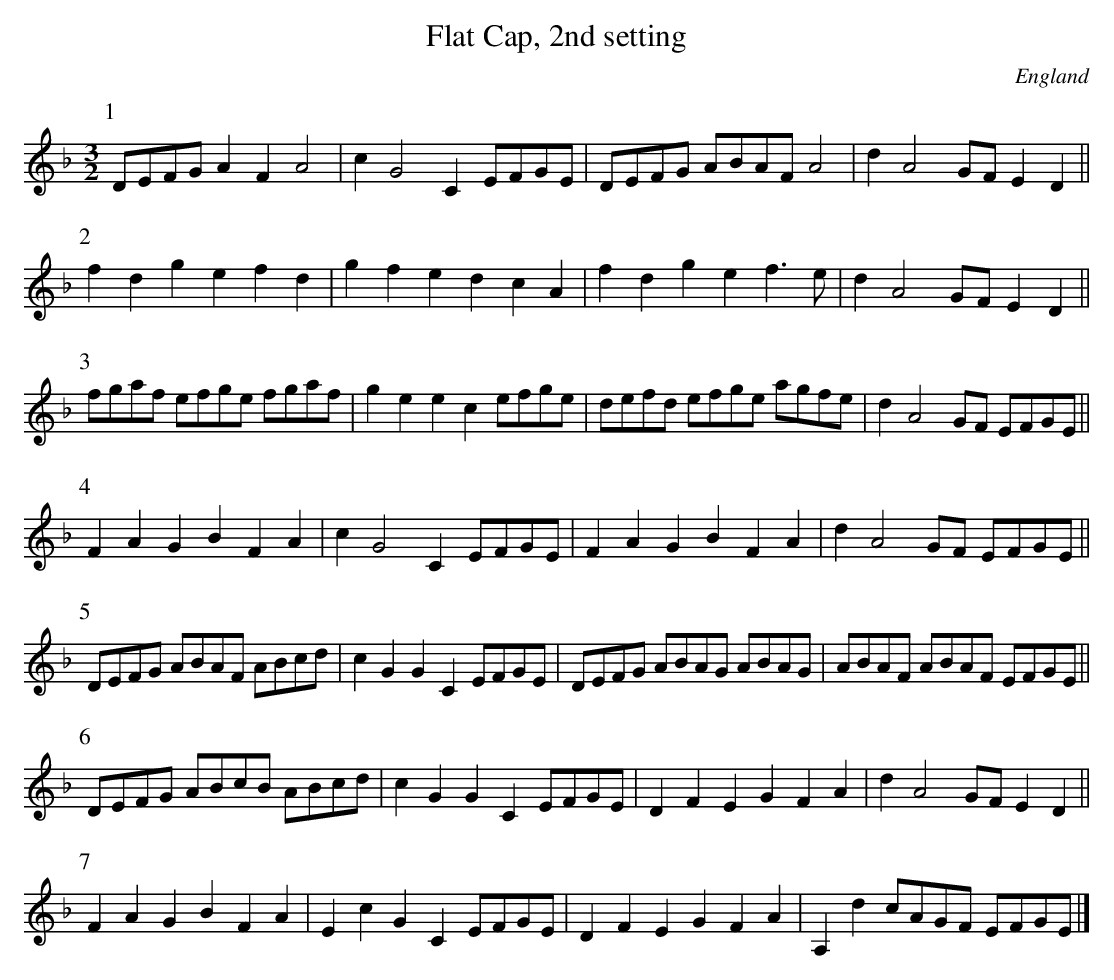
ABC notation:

X:1
T:Flat Cap, 2nd setting
L:1/8
M:3/2
O:England
K:F
P:1
DEFG A2 F2 A4 | c2 G4 C2 EFGE |\
DEFG ABAF  A4 | d2 A4 GF E2 D2 ||
P:2
f2 d2 g2 e2 f2 d2 | g2 f2 e2 d2 c2 A2 |\
f2 d2 g2 e2 f3 e  | d2 A4    GF E2 D2 ||
P:3
fgaf efge fgaf | g2 e2 e2 c2 efge |\
defd efge agfe | d2 A4    GF EFGE ||
P:4
F2 A2 G2 B2 F2 A2 | c2 G4 C2 EFGE |\
F2 A2 G2 B2 F2 A2 | d2 A4 GF EFGE ||
P:5
DEFG ABAF ABcd | c2 G2 G2 C2 EFGE |\
DEFG ABAG ABAG | ABAF  ABAF  EFGE ||
P:6
DEFG  ABcB  ABcd | c2 G2 G2 C2 EFGE|\
D2 F2 E2 G2 F2 A2| d2 A4 GF E2 D2  ||
P:7
F2 A2 G2 B2 F2 A2 | E2 c2 G2 C2 EFGE |\
D2 F2 E2 G2 F2 A2 | A,2 d2 cAGF EFGE |]
